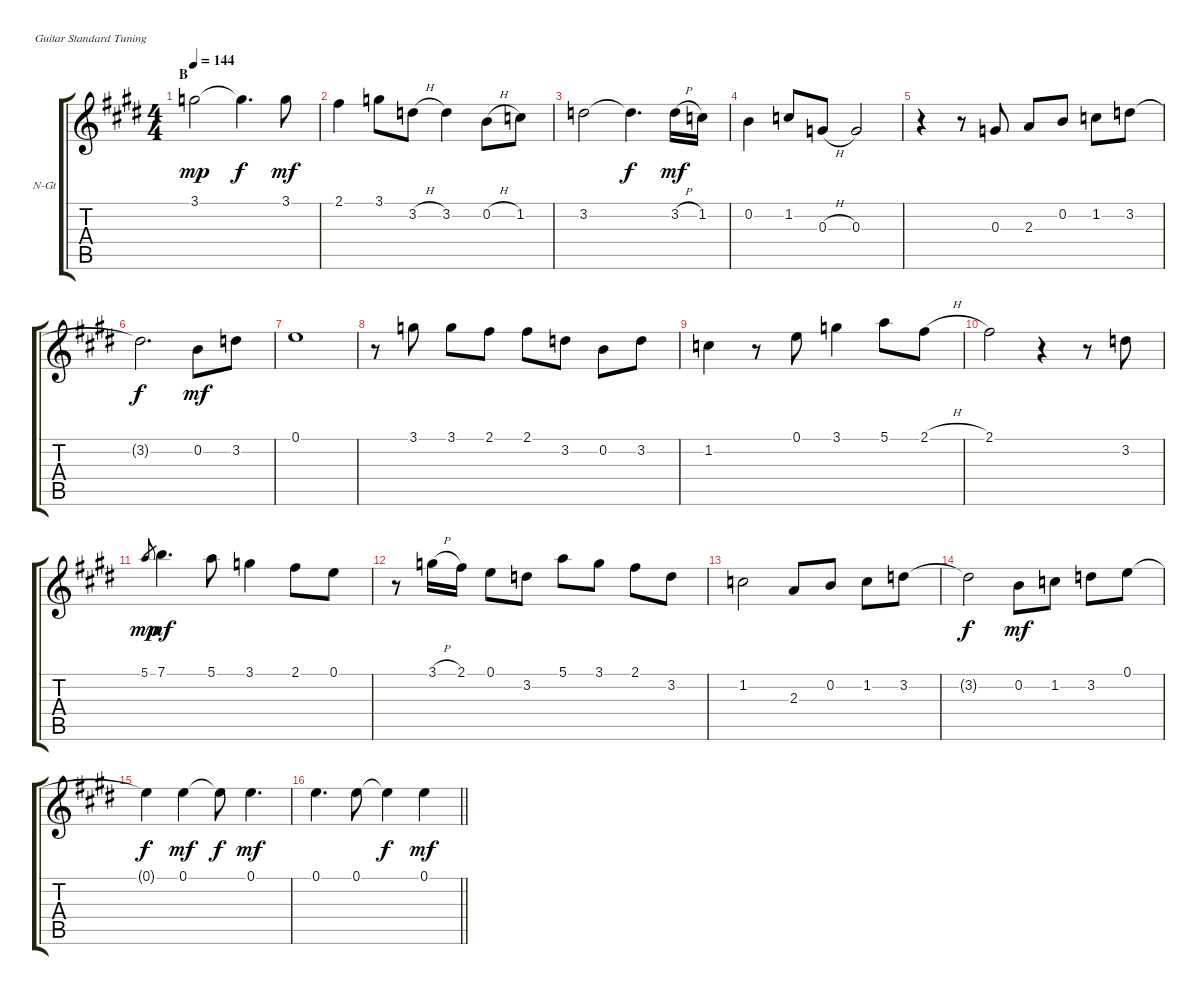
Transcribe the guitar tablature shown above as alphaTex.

\bracketExtendMode groupsimilarinstruments
\firstSystemTrackNameOrientation horizontal
\otherSystemsTrackNameOrientation horizontal
\track ("Guitar 1" "N-Gt") {instrument acousticguitarnylon}
\staff {score tabs}
\tuning (E4 B3 G3 D3 A2 E2)
\ts (4 4)
\section ("" "B")
\tempo 144
\clef g2
\ks e
3.1.2{dy mp} 3.1{t}.4{d dy f} 3.1.8{dy mf} |
2.1.4 3.1.8 3.2{h}.8 3.2.4 0.2{h}.8 1.2.8 |
3.2.2 3.2{t}.4{d dy f} 3.2{h}.16{dy mf} 1.2.16 |
0.2.4 1.2.8 0.3{h}.8 0.3.2 |
r.4 r.8 0.3.8 2.3.8 0.2.8 1.2.8 3.2.8 |
3.2{t}.2{d dy f} 0.2.8{dy mf} 3.2.8 |
0.1.1 |
r.8 3.1.8 3.1.8 2.1.8 2.1.8 3.2.8 0.2.8 3.2.8 |
1.2.4 r.8 0.1.8 3.1.4 5.1.8 2.1{h}.8 |
2.1.2 r.4 r.8 3.2.8 |
5.1.8{gr dy mp} 7.1.4{d dy mf} 5.1.8 3.1.4 2.1.8 0.1.8 |
r.8 3.1{h}.16 2.1.16 0.1.8 3.2.8 5.1.8 3.1.8 2.1.8 3.2.8 |
1.2.2 2.3.8 0.2.8 1.2.8 3.2.8 |
3.2{t}.2{dy f} 0.2.8{dy mf} 1.2.8 3.2.8 0.1.8 |
0.1{t}.4{dy f} 0.1.4{dy mf} 0.1{t}.8{dy f} 0.1.4{d dy mf} |
\barLineRight lightlight
0.1.4{d} 0.1.8 0.1{t}.4{dy f} 0.1.4{dy mf}
